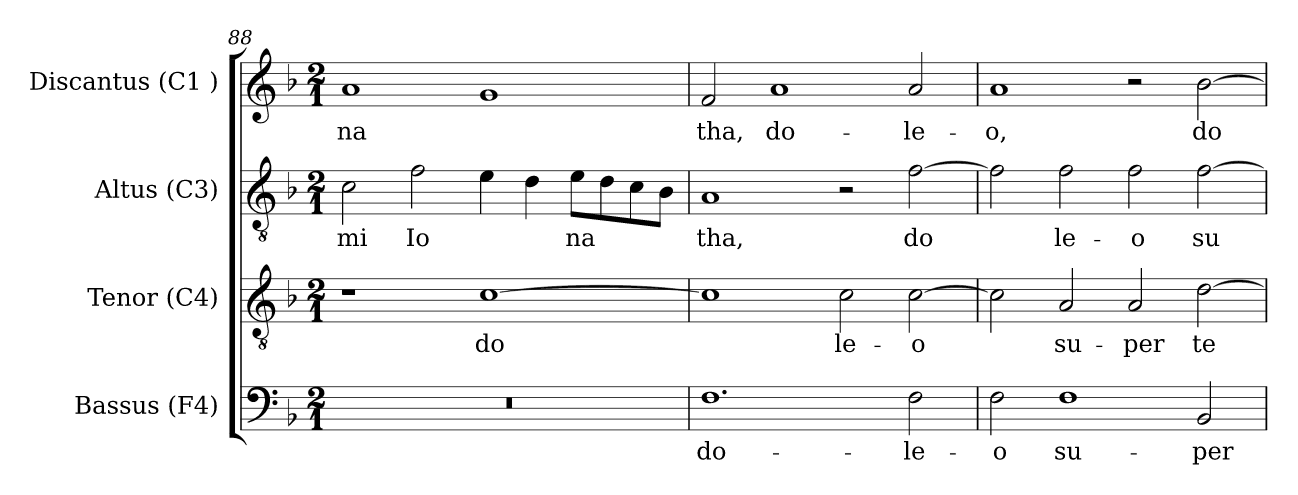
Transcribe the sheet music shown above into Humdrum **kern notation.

**kern	**text	**kern	**text	**kern	**text	**kern	**text
*part4	*part4	*part3	*part3	*part2	*part2	*part1	*part1
*staff4	*staff4	*staff3	*staff3	*staff2	*staff2	*staff1	*staff1
*I"Bassus (F4)	*	*I"Tenor (C4)	*	*I"Altus (C3)	*	*I"Discantus (C1 )	*
*I'B.	*	*I'T.	*	*I'A.	*	*I'D.	*
*clefF4	*	*clefGv2	*	*clefGv2	*	*clefG2	*
*k[b-]	*	*k[b-]	*	*k[b-]	*	*k[b-]	*
*F:	*	*F:	*	*F:	*	*F:	*
*M2/1	*	*M2/1	*	*M2/1	*	*M2/1	*
=88	=88	=88	=88	=88	=88	=88	=88
!	!	!	!	!	!LO:LY:b:cj	!	!LO:LY:b:cj
0r	.	1r	.	2c\	mi	1a	-na-
!	!	!	!	!	!LO:LY:b:cj	!	!
.	.	.	.	2f\	Io-	.	.
!	!	!	!LO:LY:b:cj	!	!LO:LY:b:cj	!	!LO:LY:b:cj
.	.	[>1c	do-	4e\	--	1g	--
!	!	!	!	!	!LO:LY:b:cj	!	!
.	.	.	.	4d\	--	.	.
!	!	!	!	!	!LO:LY:b:cj	!	!
.	.	.	.	8e\L	-na-	.	.
!	!	!	!	!	!LO:LY:b:cj	!	!
.	.	.	.	8d\	--	.	.
!	!	!	!	!	!LO:LY:b:cj	!	!
.	.	.	.	8c\	--	.	.
!	!	!	!	!	!LO:LY:b:cj	!	!
.	.	.	.	8B-\J	--	.	.
=89	=89	=89	=89	=89	=89	=89	=89
!	!LO:LY:b	!	!LO:LY:b:cj	!	!LO:LY:b:cj	!	!LO:LY:b:cj
1.F	do-	1c]	--	1A	-tha,	2f/	-tha,
!	!	!	!	!	!	!	!LO:LY:b:cj
.	.	.	.	.	.	1a	do-
!	!	!	!LO:LY:b:cj	!	!	!	!
.	.	2c\	-le-	2r	.	.	.
!	!LO:LY:b	!	!LO:LY:b:cj	!	!LO:LY:b:cj	!	!LO:LY:b:cj
2F\	-le-	[>2c\	-o	[>2f\	do-	2a/	-le-
=90	=90	=90	=90	=90	=90	=90	=90
!	!LO:LY:b	!	!LO:LY:b:cj	!	!LO:LY:b:cj	!	!LO:LY:b:cj
2F\	-o	2c\]	.	2f\]	--	1a	-o,
!	!LO:LY:b	!	!LO:LY:b:cj	!	!LO:LY:b:cj	!	!
1F	su-	2A/	su-	2f\	-le-	.	.
!	!	!	!LO:LY:b:cj	!	!LO:LY:b:cj	!	!
.	.	2A/	-per	2f\	-o	2r	.
!	!LO:LY:b	!	!LO:LY:b:cj	!	!LO:LY:b:cj	!	!LO:LY:b:cj
2BB-/	-per	[>2d\	te	[>2f\	su-	[>2b-\	do-
=	=	=	=	=	=	=	=
*-	*-	*-	*-	*-	*-	*-	*-
